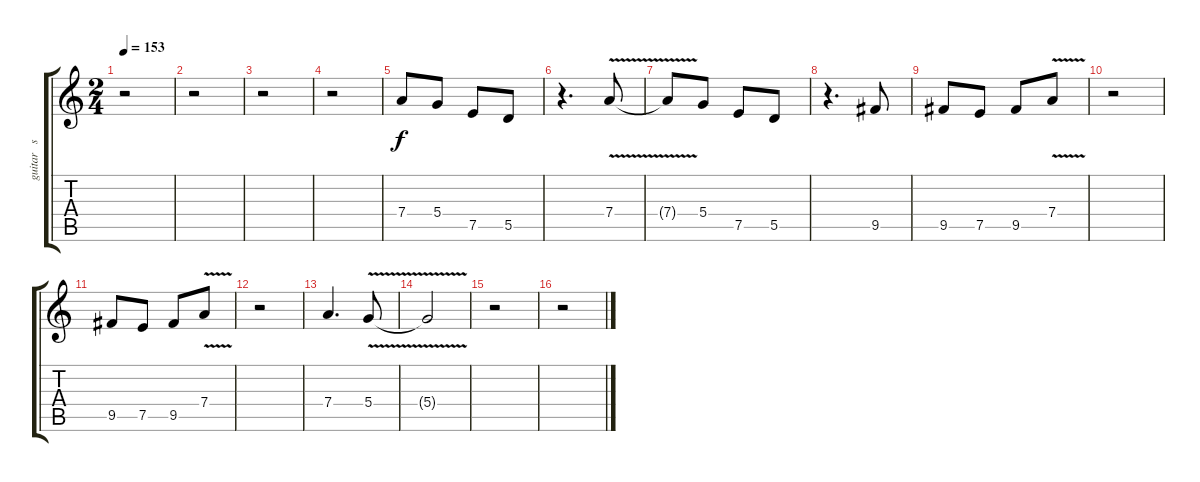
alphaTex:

\track ("guitar   solo    left" "guitar   s") {instrument overdrivenguitar}
\staff {score tabs}
\tuning (E4 B3 G3 D3 A2 E2) {hide}
\ts (2 4)
\tempo 153
\clef g2
\ks c
r.2{dy f} |
r.2 |
r.2 |
r.2 |
7.4.8 5.4.8 7.5.8 5.5.8 |
r.4{d} 7.4{v}.8 |
7.4{t}.8 5.4.8 7.5.8 5.5.8 |
r.4{d} 9.5.8 |
9.5.8 7.5.8 9.5.8 7.4{v}.8 |
r.2 |
9.5.8 7.5.8 9.5.8 7.4{v}.8 |
r.2 |
7.4.4{d} 5.4{v}.8 |
5.4{t}.2 |
r.2 |
r.2
